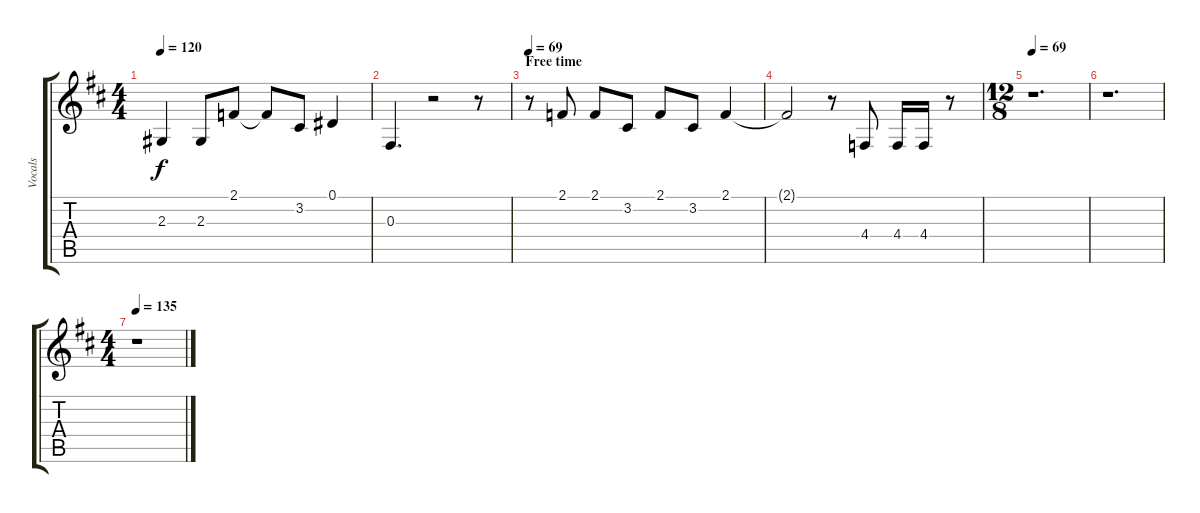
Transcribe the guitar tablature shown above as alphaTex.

\track ("Vocals" "Vocals") {instrument lead6voice}
\staff {score tabs}
\tuning (Eb4 Bb3 Gb3 Db3 Ab2 Eb2) {hide}
\ts (4 4)
\tempo 120
\clef g2
\ks d
2.3.4{dy f} 2.3.8 2.1.8 2.1{t}.8 3.2.8 0.1.4 |
0.3.4{d} r.2 r.8 |
\section ("" "Free time")
\tempo 69
r.8 2.1.8 2.1.8 3.2.8 2.1.8 3.2.8 2.1.4 |
2.1{t}.2 r.8 4.4.8 4.4.16{instrument woodblock} 4.4.16 r.8 |
\ts (12 8)
\tempo 69
r.1{d} |
r.1{d} |
\ts (4 4)
\tempo 135
r.1
